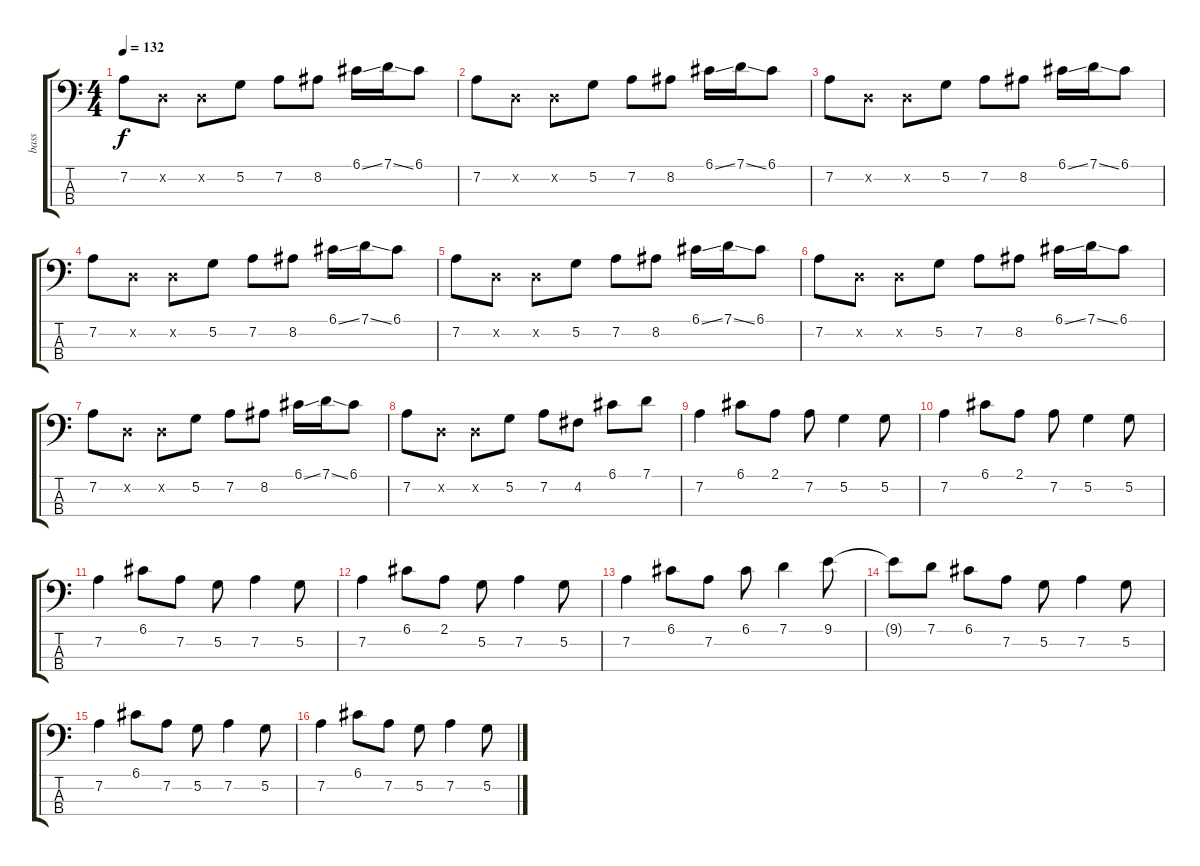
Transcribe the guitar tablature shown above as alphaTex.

\track ("bass" "bass") {instrument electricbassfinger}
\staff {score tabs}
\tuning (G2 D2 A1 E1) {hide}
\ts (4 4)
\tempo 132
\clef f4
\ks c
7.2.8{dy f} 0.2{x}.8 0.2{x}.8 5.2.8 7.2.8 8.2.8 6.1{ss}.16 7.1{ss}.16 6.1.8 |
7.2.8 0.2{x}.8 0.2{x}.8 5.2.8 7.2.8 8.2.8 6.1{ss}.16 7.1{ss}.16 6.1.8 |
7.2.8 0.2{x}.8 0.2{x}.8 5.2.8 7.2.8 8.2.8 6.1{ss}.16 7.1{ss}.16 6.1.8 |
7.2.8 0.2{x}.8 0.2{x}.8 5.2.8 7.2.8 8.2.8 6.1{ss}.16 7.1{ss}.16 6.1.8 |
7.2.8 0.2{x}.8 0.2{x}.8 5.2.8 7.2.8 8.2.8 6.1{ss}.16 7.1{ss}.16 6.1.8 |
7.2.8 0.2{x}.8 0.2{x}.8 5.2.8 7.2.8 8.2.8 6.1{ss}.16 7.1{ss}.16 6.1.8 |
7.2.8 0.2{x}.8 0.2{x}.8 5.2.8 7.2.8 8.2.8 6.1{ss}.16 7.1{ss}.16 6.1.8 |
7.2.8 0.2{x}.8 0.2{x}.8 5.2.8 7.2.8 4.2.8 6.1.8 7.1.8 |
7.2.4 6.1.8 2.1.8 7.2.8 5.2.4 5.2.8 |
7.2.4 6.1.8 2.1.8 7.2.8 5.2.4 5.2.8 |
7.2.4 6.1.8 7.2.8 5.2.8 7.2.4 5.2.8 |
7.2.4 6.1.8 2.1.8 5.2.8 7.2.4 5.2.8 |
7.2.4 6.1.8 7.2.8 6.1.8 7.1.4 9.1.8 |
9.1{t}.8 7.1.8 6.1.8 7.2.8 5.2.8 7.2.4 5.2.8 |
7.2.4 6.1.8 7.2.8 5.2.8 7.2.4 5.2.8 |
7.2.4 6.1.8 7.2.8 5.2.8 7.2.4 5.2.8
